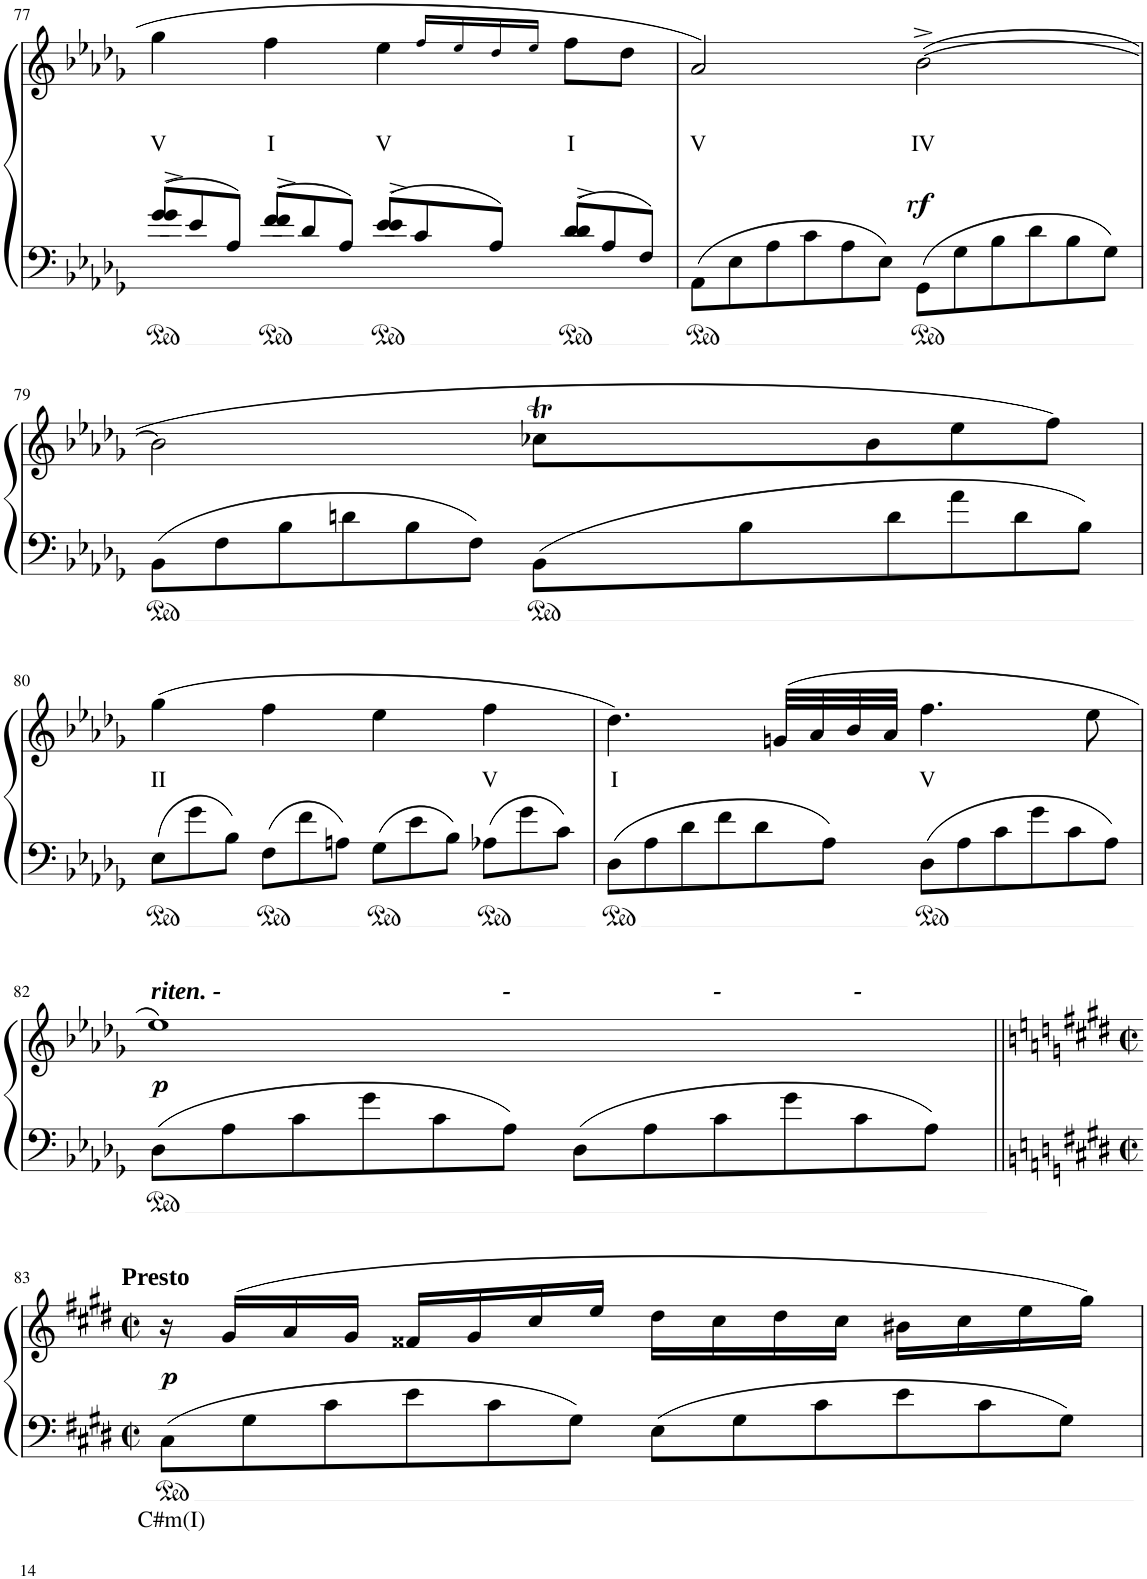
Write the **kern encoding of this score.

**kern	**text	**kern	**text	**dynam
*part1	*part1	*part1	*part1	*part1
*staff2	*staff2	*staff1	*staff1	*staff1/2
*I"Piano	*	*	*	*
*I'Pno	*	*	*	*
!!LO:PB:g=z
*clefF4	*	*clefG2	*	*
*k[b-e-a-d-g-]	*	*k[b-e-a-d-g-]	*	*
*M4/4	*	*M4/4	*	*
*met(c)	*	*met(c)	*	*
*Xtuplet	*	*	*	*
=77	=77	=77	=77	=77
*^	*	*	*	*
!	!	!	!	!LO:LY:b	!
*	*	*	*^	*	*
12g-/L	4g-^/	.	4gg-\	2ryy	V	.
12e-/	.	.	.	.	.	.
12A-/J	.	.	.	.	.	.
!	!	!	!	!	!LO:LY:b	!
12f/L	4f^/	.	4ff\	.	I	.
12d-/	.	.	.	.	.	.
12A-/J	.	.	.	.	.	.
!	!	!	!	!	!LO:LY:b	!
*	*	*	*	*Xtuplet	*	*
12e-/L	4e-^/	.	4ee-\	12ryy	V	.
12c/	.	.	.	24ff!/LL	.	.
.	.	.	.	24ee-!/	.	.
12A-/J	.	.	.	24dd-!/	.	.
.	.	.	.	24ee-!/JJ	.	.
!	!	!	!	!	!LO:LY:b	!
12d-/L	4d-^/	.	8ff\L	4ryy	I	.
12A-/	.	.	.	.	.	.
.	.	.	8dd-\J	.	.	.
12F/J	.	.	.	.	.	.
*v	*v	*	*	*	*	*
*	*	*v	*v	*	*
=78	=78	=78	=78	=78
!	!	!	!LO:LY:b	!
12AA-\L	.	2a-/	V	.
12E-\	.	.	.	.
12A-\	.	.	.	.
12c\	.	.	.	.
12A-\	.	.	.	.
12E-\J	.	.	.	.
!	!	!	!LO:LY:b	!LO:DY:b
12GG-\L	.	(>[2b-^\	IV	rf
12G-\	.	.	.	.
12B-\	.	.	.	.
12d-\	.	.	.	.
12B-\	.	.	.	.
12G-\J	.	.	.	.
!!LO:LB:g=z
=79	=79	=79	=79	=79
*	*	*^	*	*
12BB-\L	.	2b-\]	2ryy	.	.
12F\	.	.	.	.	.
12B-\	.	.	.	.	.
12dn\	.	.	.	.	.
12B-\	.	.	.	.	.
12F\J	.	.	.	.	.
12BB-\L	.	8cc-XT\L	48ryy	.	.
.	.	.	48dd-!	.	.
.	.	.	48cc-!	.	.
.	.	.	48dd-!	.	.
12B-\	.	.	48cc-!	.	.
.	.	.	48dd-!	.	.
.	.	8b-\	4.ryy	.	.
12d\	.	.	.	.	.
12a-\	.	8ee-\	.	.	.
12d\	.	.	.	.	.
.	.	8ff\J)	.	.	.
12B-\J	.	.	.	.	.
*	*	*v	*v	*	*
!!LO:LB:g=z
=80	=80	=80	=80	=80
!	!	!	!LO:LY:b	!
12E-\L	.	(4gg-\	II	.
12g-\	.	.	.	.
12B-\J	.	.	.	.
12F\L	.	4ff\	.	.
12f\	.	.	.	.
12An\J	.	.	.	.
12G-\L	.	4ee-\	.	.
12e-\	.	.	.	.
12B-\J	.	.	.	.
!	!	!	!LO:LY:b	!
12A-X\L	.	4ff\	V	.
12g-\	.	.	.	.
12c\J	.	.	.	.
=81	=81	=81	=81	=81
!	!	!	!LO:LY:b	!
12D-\L	.	4.dd-\)	I	.
12A-\	.	.	.	.
12d-\	.	.	.	.
12f\	.	.	.	.
12d-\	.	.	.	.
.	.	(32gn/LLL	.	.
.	.	32a-/	.	.
12A-\J	.	.	.	.
.	.	32b-/	.	.
.	.	32a-/JJJ	.	.
!	!	!	!LO:LY:b	!
12D-\L	.	4.ff\	V	.
12A-\	.	.	.	.
12c\	.	.	.	.
12g-\	.	.	.	.
12c\	.	.	.	.
.	.	8ee-\	.	.
12A-\J	.	.	.	.
!!LO:LB:g=z
=82	=82	=82	=82	=82
!	!	!LO:TX:a:Bi:t=riten. -	!	!
!	!	!	!	!LO:DY:b
*	*	*^	*	*
*	*	*	*^	*	*
*	*	*	*	*^	*	*
12D-\L	.	1ee-)	3ryy	3%2ryy	3%2ryy	.	p
12A-\	.	.	.	.	.	.	.
12c\	.	.	.	.	.	.	.
12g-\	.	.	.	.	.	.	.
12c\	.	.	12ryy	.	.	.	.
!	!	!	!LO:TX:a:Bi:t=-	!	!	!	!
12A-\J	.	.	3..ryy	.	.	.	.
12D-\L	.	.	.	.	.	.	.
12A-\	.	.	.	.	.	.	.
!	!	!	!	!LO:TX:a:Bi:t=-	!	!	!
12c\	.	.	.	3ryy	6ryy	.	.
12g-\	.	.	.	.	.	.	.
!	!	!	!	!	!LO:TX:a:Bi:t=-	!	!
12c\	.	.	.	.	6ryy	.	.
12A-\J	.	.	.	.	.	.	.
*	*	*v	*v	*v	*v	*	*
!!LO:LB:g=z
=83||	=83||	=83||	=83||	=83||
*k[f#c#g#d#]	*	*k[f#c#g#d#]	*	*
*M4/4	*	*M4/4	*	*
*met(c|)	*	*met(c|)	*	*
*	*	*^	*	*
*	*	*	*^	*	*
*	*	*	*	*^	*	*
!	!	!LO:TX:a:B:t=Presto	!	!	!	!	!
!	!LO:LY:b	!	!	!	!	!	!LO:DY:b
*	*	*v	*v	*v	*v	*	*
12C#\L	C#m(I)	16r	.	p
.	.	(16g#/LL	.	.
12G#\	.	.	.	.
.	.	16a/	.	.
12c#\	.	.	.	.
.	.	16g#/JJ	.	.
12e\	.	16f##X/LL	.	.
.	.	16g#/	.	.
12c#\	.	.	.	.
.	.	16cc#/	.	.
12G#\J	.	.	.	.
.	.	16ee/JJ	.	.
12E\L	.	16dd#\LL	.	.
.	.	16cc#\	.	.
12G#\	.	.	.	.
.	.	16dd#\	.	.
12c#\	.	.	.	.
.	.	16cc#\JJ	.	.
12e\	.	16b#X\LL	.	.
.	.	16cc#\	.	.
12c#\	.	.	.	.
.	.	16ee\	.	.
12G#\J	.	.	.	.
.	.	16gg#\JJ)	.	.
=	=	=	=	=
*-	*-	*-	*-	*-
